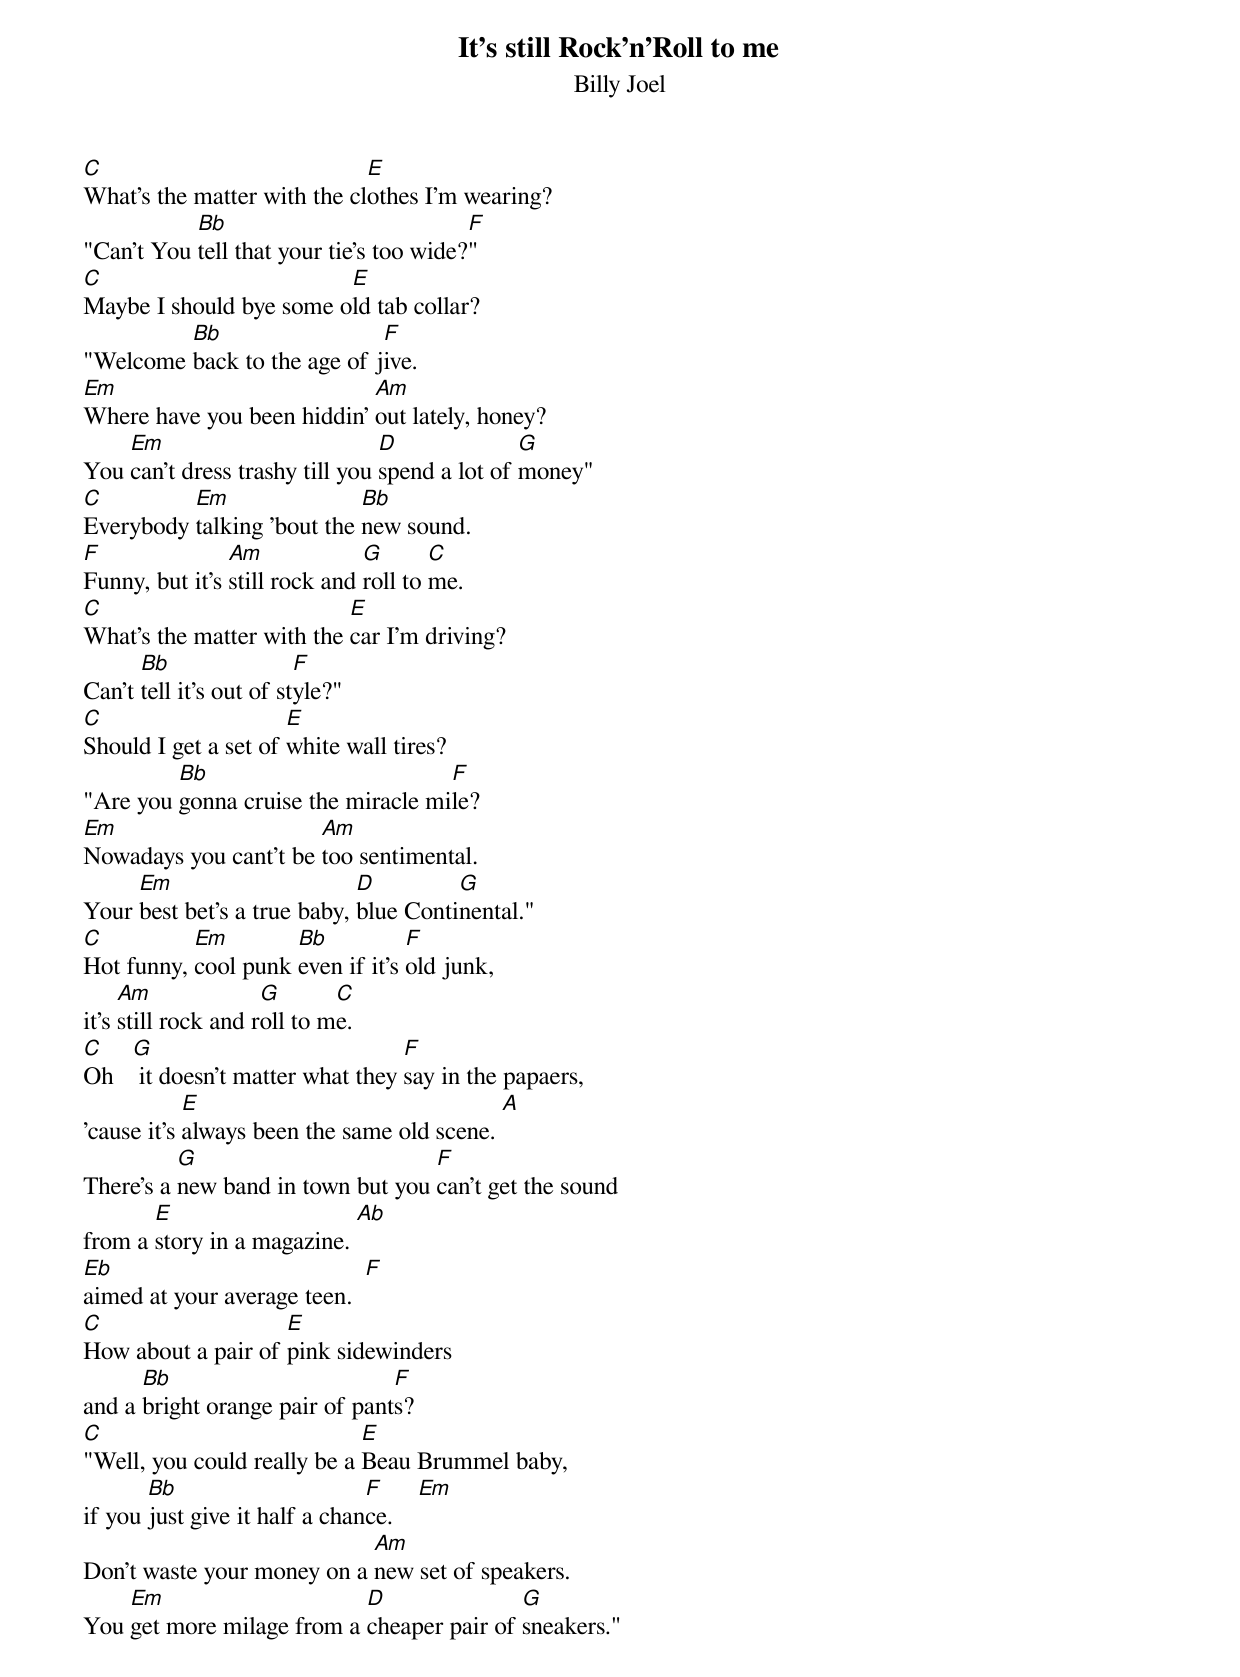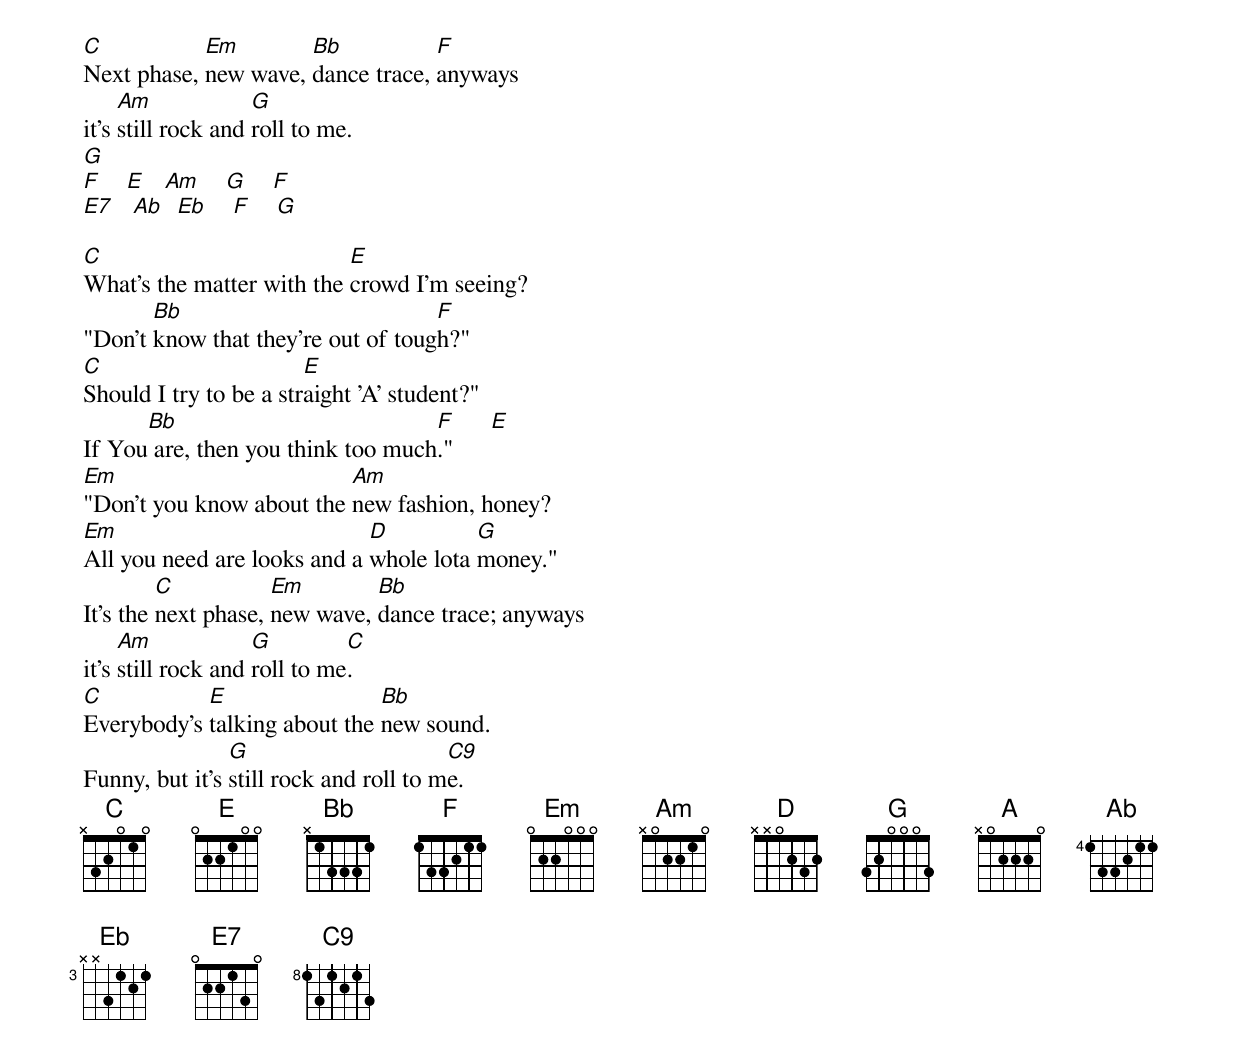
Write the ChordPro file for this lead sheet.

{t:It's still Rock'n'Roll to me}
{st:Billy Joel}

[C]What's the matter with the cl[E]othes I'm wearing?
"Can't You [Bb]tell that your tie's too wide?[F]"
[C]Maybe I should bye some o[E]ld tab collar?
"Welcome [Bb]back to the age of j[F]ive.
[Em]Where have you been hiddin' [Am]out lately, honey?
You [Em]can't dress trashy till you [D]spend a lot of [G]money"
[C]Everybody [Em]talking 'bout the [Bb]new sound.
[F]Funny, but it's [Am]still rock and [G]roll to [C]me.
[C]What's the matter with the [E]car I'm driving?
Can't [Bb]tell it's out of st[F]yle?"
[C]Should I get a set of [E]white wall tires?
"Are you [Bb]gonna cruise the miracle mi[F]le?
[Em]Nowadays you cant't be [Am]too sentimental.
Your [Em]best bet's a true baby, [D]blue Conti[G]nental."
[C]Hot funny, [Em]cool punk [Bb]even if it's [F]old junk,
it's [Am]still rock and r[G]oll to m[C]e.
[C]Oh   [G] it doesn't matter what they [F]say in the papaers,
'cause it's [E]always been the same old scene. [A]
There's a [G]new band in town but you [F]can't get the sound
from a [E]story in a magazine. [Ab]
[Eb]aimed at your average teen.  [F]
[C]How about a pair of [E]pink sidewinders
and a [Bb]bright orange pair of pant[F]s?
[C]"Well, you could really be a [E]Beau Brummel baby,
if you [Bb]just give it half a chan[F]ce.    [Em]
Don't waste your money on a [Am]new set of speakers.
You [Em]get more milage from a [D]cheaper pair of [G]sneakers."
[C]Next phase, [Em]new wave, [Bb]dance trace, [F]anyways
it's [Am]still rock and [G]roll to me.
[G]
[F]    [E]   [Am]    [G]    [F]
[E7]   [Ab]  [Eb]    [F]    [G]

[C]What's the matter with the [E]crowd I'm seeing?
"Don't [Bb]know that they're out of toug[F]h?"
[C]Should I try to be a str[E]aight 'A' student?"
If You[Bb] are, then you think too much[F]."      [E]
[Em]"Don't you know about the [Am]new fashion, honey?
[Em]All you need are looks and a [D]whole lota [G]money."
It's the [C]next phase, [Em]new wave, [Bb]dance trace; anyways
it's [Am]still rock and [G]roll to me[C].
[C]Everybody's [E]talking about the [Bb]new sound.
Funny, but it's [G]still rock and roll to m[C9]e.
